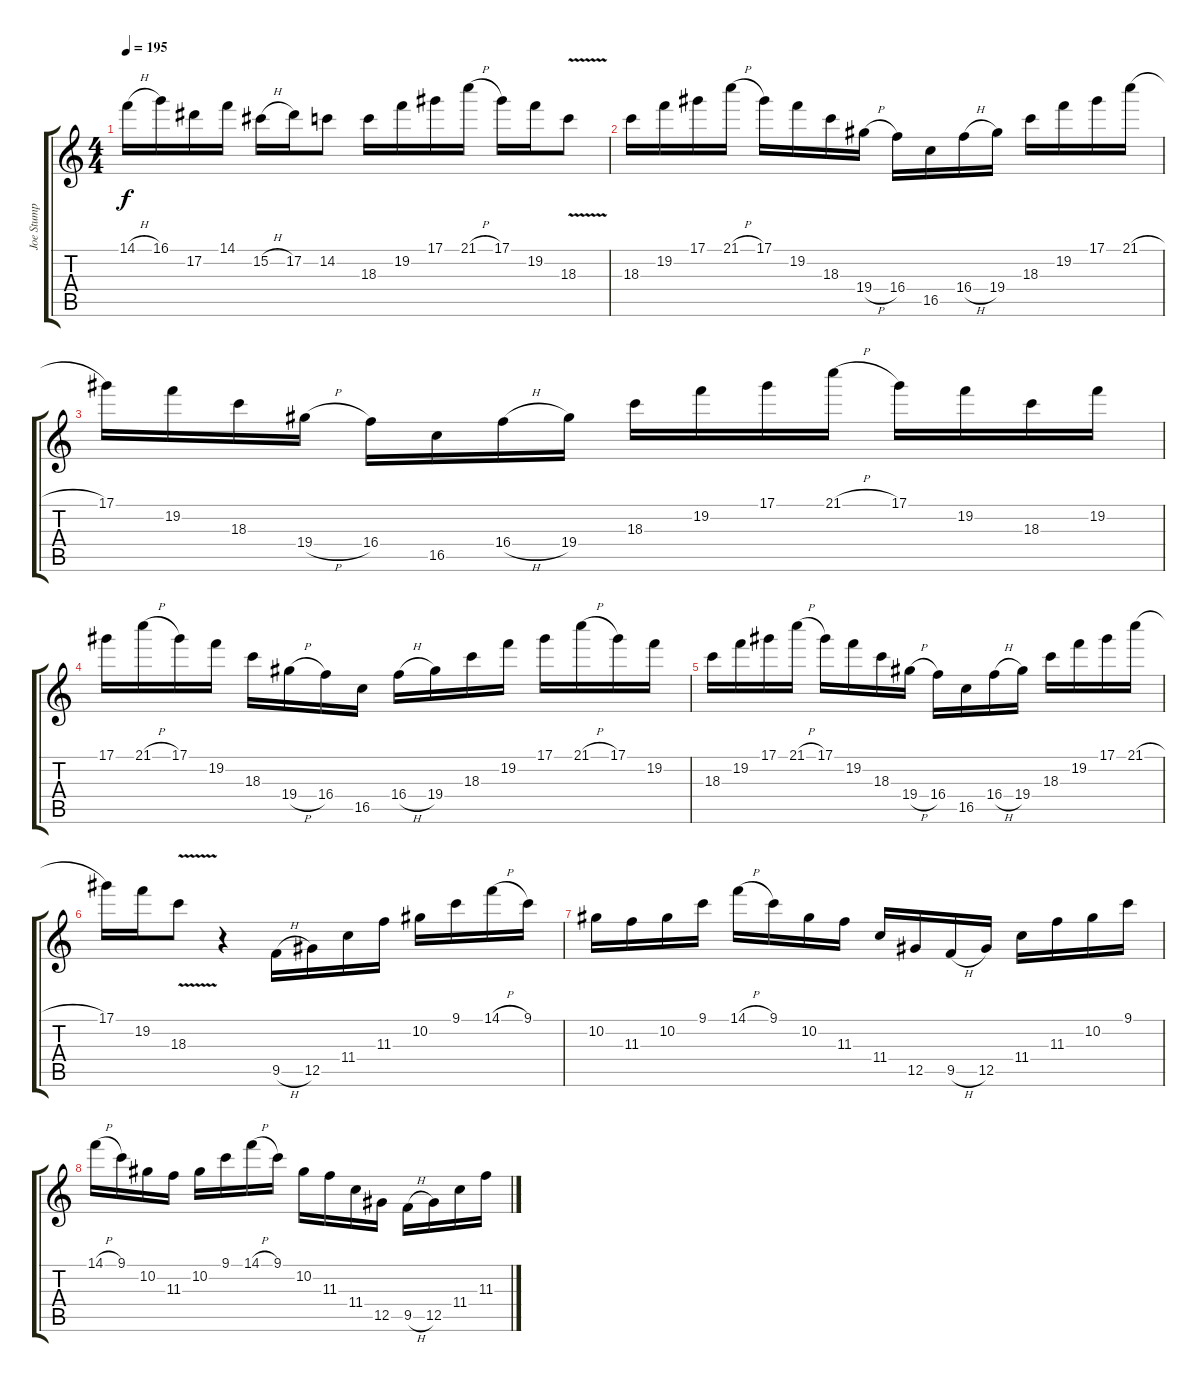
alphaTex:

\track ("Joe Stump" "Joe Stump") {instrument overdrivenguitar}
\staff {score tabs}
\tuning (Eb4 Bb3 Gb3 Db3 Ab2 Db2) {hide}
\ts (4 4)
\tempo 195
\clef g2
\ks c
14.1{h}.16{dy f} 16.1.16 17.2.16 14.1.16 15.2{h}.16 17.2.16 14.2.8 18.3.16 19.2.16 17.1.16 21.1{h}.16 17.1.16 19.2.16 18.3{v}.8 |
18.3.16 19.2.16 17.1.16 21.1{h}.16 17.1.16 19.2.16 18.3.16 19.4{h}.16 16.4.16 16.5.16 16.4{h}.16 19.4.16 18.3.16 19.2.16 17.1.16 21.1{h}.16 |
17.1.16 19.2.16 18.3.16 19.4{h}.16 16.4.16 16.5.16 16.4{h}.16 19.4.16 18.3.16 19.2.16 17.1.16 21.1{h}.16 17.1.16 19.2.16 18.3.16 19.2.16 |
17.1.16 21.1{h}.16 17.1.16 19.2.16 18.3.16 19.4{h}.16 16.4.16 16.5.16 16.4{h}.16 19.4.16 18.3.16 19.2.16 17.1.16 21.1{h}.16 17.1.16 19.2.16 |
18.3.16 19.2.16 17.1.16 21.1{h}.16 17.1.16 19.2.16 18.3.16 19.4{h}.16 16.4.16 16.5.16 16.4{h}.16 19.4.16 18.3.16 19.2.16 17.1.16 21.1{h}.16 |
17.1.16 19.2.16 18.3{v}.8 r.4 9.5{h}.16 12.5.16 11.4.16 11.3.16 10.2.16 9.1.16 14.1{h}.16 9.1.16 |
10.2.16 11.3.16 10.2.16 9.1.16 14.1{h}.16 9.1.16 10.2.16 11.3.16 11.4.16 12.5.16 9.5{h}.16 12.5.16 11.4.16 11.3.16 10.2.16 9.1.16 |
14.1{h}.16 9.1.16 10.2.16 11.3.16 10.2.16 9.1.16 14.1{h}.16 9.1.16 10.2.16 11.3.16 11.4.16 12.5.16 9.5{h}.16 12.5.16 11.4.16 11.3.16
